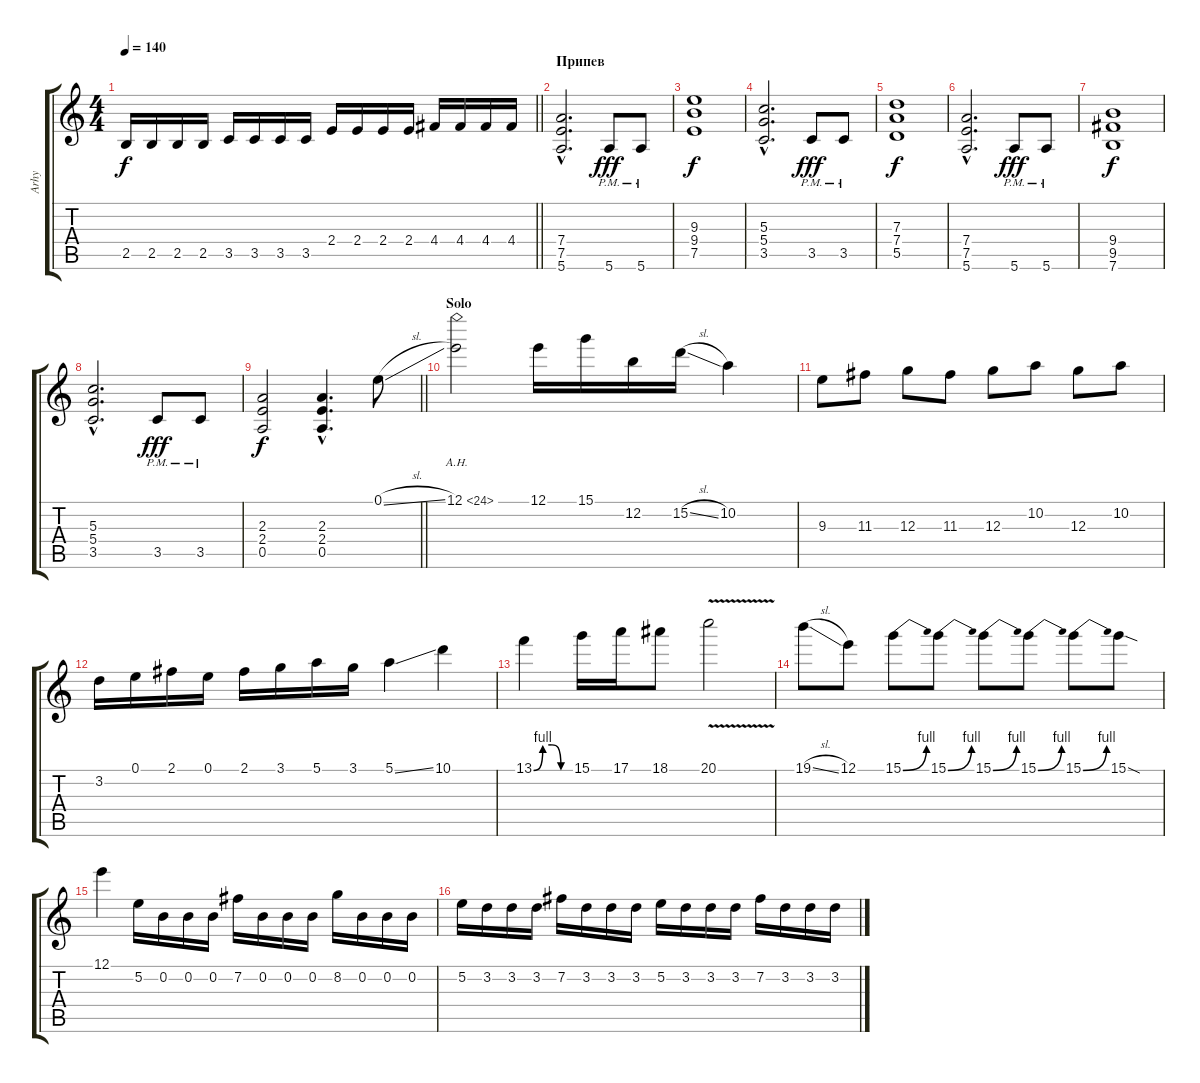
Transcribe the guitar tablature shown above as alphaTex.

\track ("Arhy" "Arhy") {instrument distortionguitar}
\staff {score tabs}
\tuning (E4 B3 G3 D3 A2 E2) {hide}
\ts (4 4)
\tempo 140
\clef g2
\barLineRight lightlight
\ks c
2.5.16{dy f} 2.5.16 2.5.16 2.5.16 3.5.16 3.5.16 3.5.16 3.5.16 2.4.16 2.4.16 2.4.16 2.4.16 4.4.16 4.4.16 4.4.16 4.4.16 |
\section ("" "Припев")
(7.4{hac} 7.5{hac} 5.6{hac}).2{d} 5.6{pm}.8{dy fff} 5.6{pm}.8 |
(9.3 9.4 7.5).1{dy f} |
(5.3{hac} 5.4{hac} 3.5{hac}).2{d} 3.5{pm}.8{dy fff} 3.5{pm}.8 |
(7.3 7.4 5.5).1{dy f} |
(7.4{hac} 7.5{hac} 5.6{hac}).2{d} 5.6{pm}.8{dy fff} 5.6{pm}.8 |
(9.4 9.5 7.6).1{dy f} |
(5.3{hac} 5.4{hac} 3.5{hac}).2{d} 3.5{pm}.8{dy fff} 3.5{pm}.8 |
\barLineRight lightlight
(2.3 2.4 0.5).2{dy f} (2.3{hac} 2.4{hac} 0.5{hac}).4{d} 0.1{sl}.8 |
\section ("" "Solo")
12.1{ah 12}.2 12.1.16 15.1.16 12.2.16 15.2{sl}.16 10.2.4 |
9.3.8 11.3.8 12.3.8 11.3.8 12.3.8 10.2.8 12.3.8 10.2.8 |
3.2.16 0.1.16 2.1.16 0.1.16 2.1.16 3.1.16 5.1.16 3.1.16 5.1{ss}.4 10.1.4 |
13.1{be (custom 0 0 15 4 30 4 45 0 60 0)}.4 15.1.16 17.1.16 18.1.8 20.1{v}.2 |
19.1{sl}.8 12.1.8 15.1{be (bend 0 0 60 4)}.8 15.1{be (bend 0 0 60 4)}.8 15.1{be (bend 0 0 60 4)}.8 15.1{be (bend 0 0 60 4)}.8 15.1{be (bend 0 0 60 4)}.8 15.1{sod}.8 |
12.1.4 5.2.16 0.2.16 0.2.16 0.2.16 7.2.16 0.2.16 0.2.16 0.2.16 8.2.16 0.2.16 0.2.16 0.2.16 |
5.2.16 3.2.16 3.2.16 3.2.16 7.2.16 3.2.16 3.2.16 3.2.16 5.2.16 3.2.16 3.2.16 3.2.16 7.2.16 3.2.16 3.2.16 3.2.16
